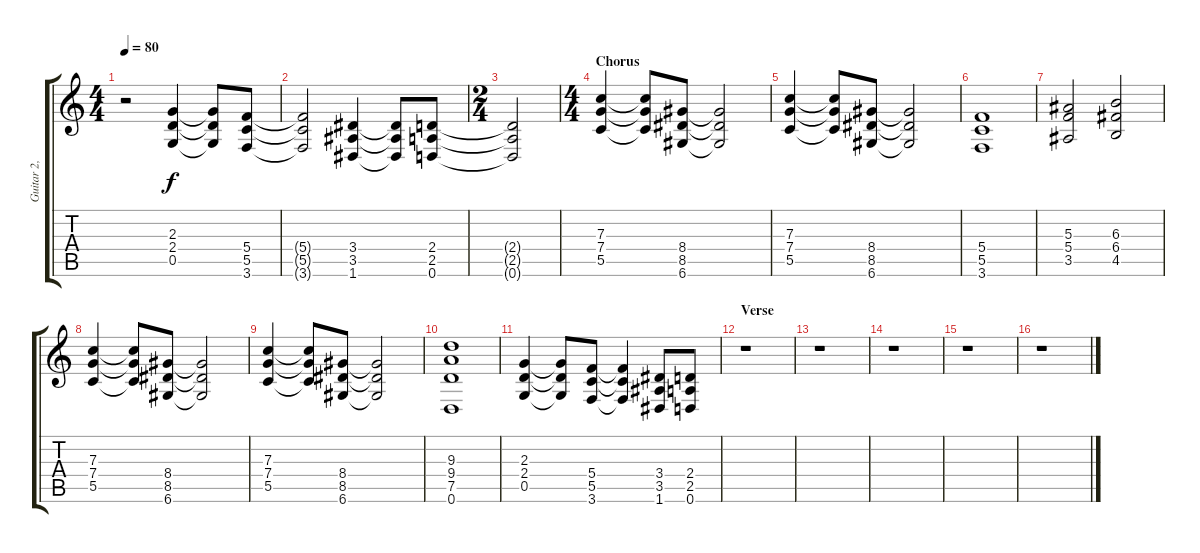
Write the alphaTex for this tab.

\track ("Guitar 2, Flavia" "Guitar 2, ") {instrument distortionguitar}
\staff {score tabs}
\tuning (D4 A3 F3 C3 G2 D2) {hide}
\ts (4 4)
\tempo 80
\clef g2
\ks c
r.2{dy f} (2.3 2.4 0.5).4 (2.3{t} 2.4{t} 0.5{t}).8 (5.4 5.5 3.6).8 |
(5.4{t} 5.5{t} 3.6{t}).2 (3.4 3.5 1.6).4 (3.4{t} 3.5{t} 1.6{t}).8 (2.4 2.5 0.6).8 |
\ts (2 4)
(2.4{t} 2.5{t} 0.6{t}).2 |
\ts (4 4)
\section ("" "Chorus")
(7.3 7.4 5.5).4 (7.3{t} 7.4{t} 5.5{t}).8 (8.4 8.5 6.6).8 (8.4{t} 8.5{t} 6.6{t}).2 |
(7.3 7.4 5.5).4 (7.3{t} 7.4{t} 5.5{t}).8 (8.4 8.5 6.6).8 (8.4{t} 8.5{t} 6.6{t}).2 |
(5.4 5.5 3.6).1 |
(5.3 5.4 3.5).2 (6.3 6.4 4.5).2 |
(7.3 7.4 5.5).4 (7.3{t} 7.4{t} 5.5{t}).8 (8.4 8.5 6.6).8 (8.4{t} 8.5{t} 6.6{t}).2 |
(7.3 7.4 5.5).4 (7.3{t} 7.4{t} 5.5{t}).8 (8.4 8.5 6.6).8 (8.4{t} 8.5{t} 6.6{t}).2 |
(9.3 9.4 7.5 0.6).1 |
(2.3 2.4 0.5).4 (2.3{t} 2.4{t} 0.5{t}).8 (5.4 5.5 3.6).8 (5.4{t} 5.5{t} 3.6{t}).4 (3.4 3.5 1.6).8 (2.4 2.5 0.6).8 |
\section ("" "Verse")
r.1 |
r.1 |
r.1 |
r.1 |
r.1
